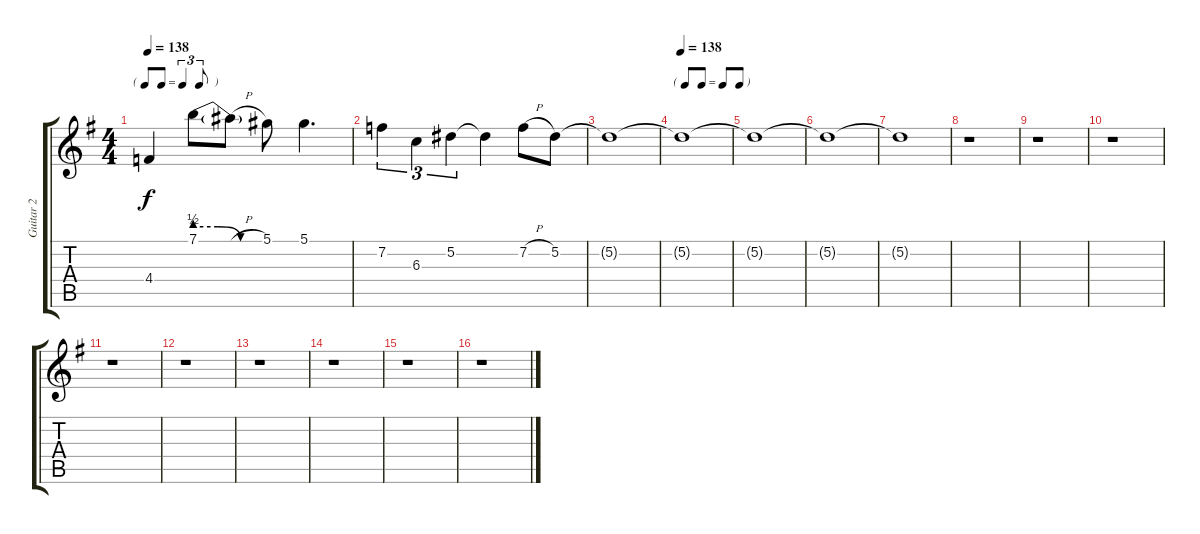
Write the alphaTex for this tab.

\track ("Guitar 2" "Guitar 2") {instrument overdrivenguitar}
\staff {score tabs}
\tuning (Eb4 Bb3 Gb3 Db3 Ab2 Eb2) {hide}
\ts (4 4)
\tf triplet8th
\tempo 138
\clef g2
\ks g
4.4{t}.4{dy f} 7.1{be (custom 0 2 20 2 40 0 60 0)}.8 7.1{h t}.8 5.1.8 5.1.4{d} |
7.2.4{tu (3 2)} 6.3.4{tu (3 2)} 5.2.4{tu (3 2)} 5.2{t}.4 7.2{h}.8 5.2.8 |
5.2{t}.1 |
\tf none
\tempo 138
5.2{t}.1 |
5.2{t}.1 |
5.2{t}.1 |
5.2{t}.1 |
r.1 |
r.1 |
r.1 |
r.1 |
r.1 |
r.1 |
r.1 |
r.1 |
r.1
